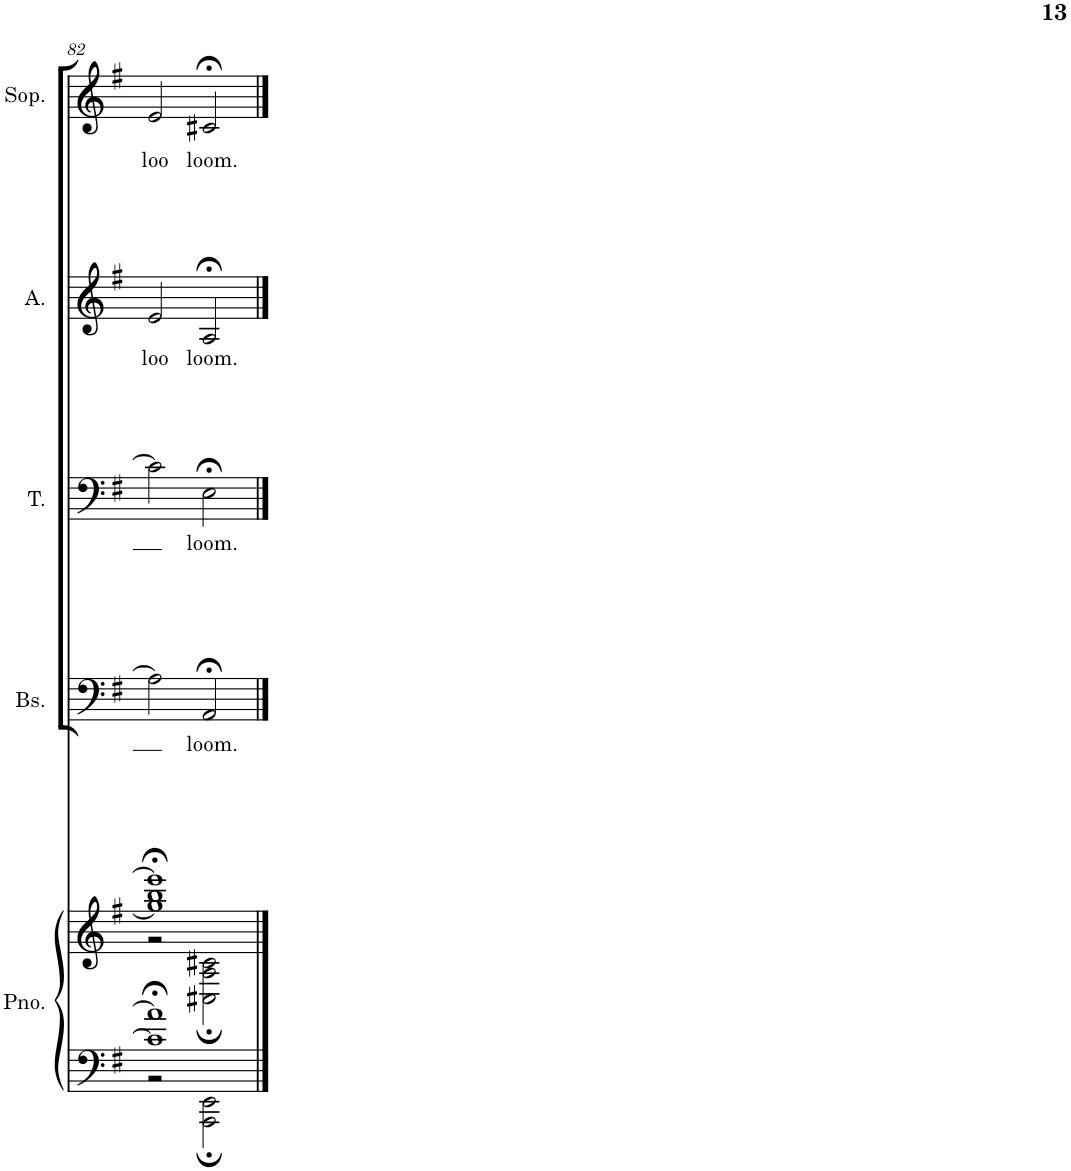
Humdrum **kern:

**kern	**kern	**kern	**text	**kern	**text	**kern	**text	**kern	**text
*part5	*part5	*part4	*part4	*part3	*part3	*part2	*part2	*part1	*part1
*staff6	*staff5	*staff4	*staff4	*staff3	*staff3	*staff2	*staff2	*staff1	*staff1
*I"Piano	*	*I"Bas	*	*I"Tenor	*	*I"Alt	*	*I"Sopraan	*
*I'Pno.	*	*I'Bs.	*	*I'T.	*	*I'A.	*	*I'Sop.	*
!!LO:PB:g=z
*clefF4	*clefG2	*clefF4	*	*clefF4	*	*clefG2	*	*clefG2	*
*k[f#]	*k[f#]	*k[f#]	*	*k[f#]	*	*k[f#]	*	*k[f#]	*
*M4/4	*M4/4	*M4/4	*	*M4/4	*	*M4/4	*	*M4/4	*
=82	=82	=82	=82	=82	=82	=82	=82	=82	=82
*^	*^	*	*	*	*	*	*	*	*
!	!	!	!	!	!	!	!	!	!LO:LY:b	!	!LO:LY:b
1c#];< 1a];<	2r	1gg#];< 1bb;< 1eee];<	2r	2A\]	.	2c#\]	.	2e/	loo	2e/	loo
!	!	!	!	!	!LO:LY:b	!	!LO:LY:b	!	!LO:LY:b	!	!LO:LY:b
.	2AAA\; 2EE\;	.	2C#X\; 2A\; 2c#X\;	2AA;</	loom.	2E;<\	loom.	2A;</	loom.	2c#X;</	loom.
*v	*v	*	*	*	*	*	*	*	*	*	*
*	*v	*v	*	*	*	*	*	*	*	*
==	==	==	==	==	==	==	==	==	==
*-	*-	*-	*-	*-	*-	*-	*-	*-	*-
